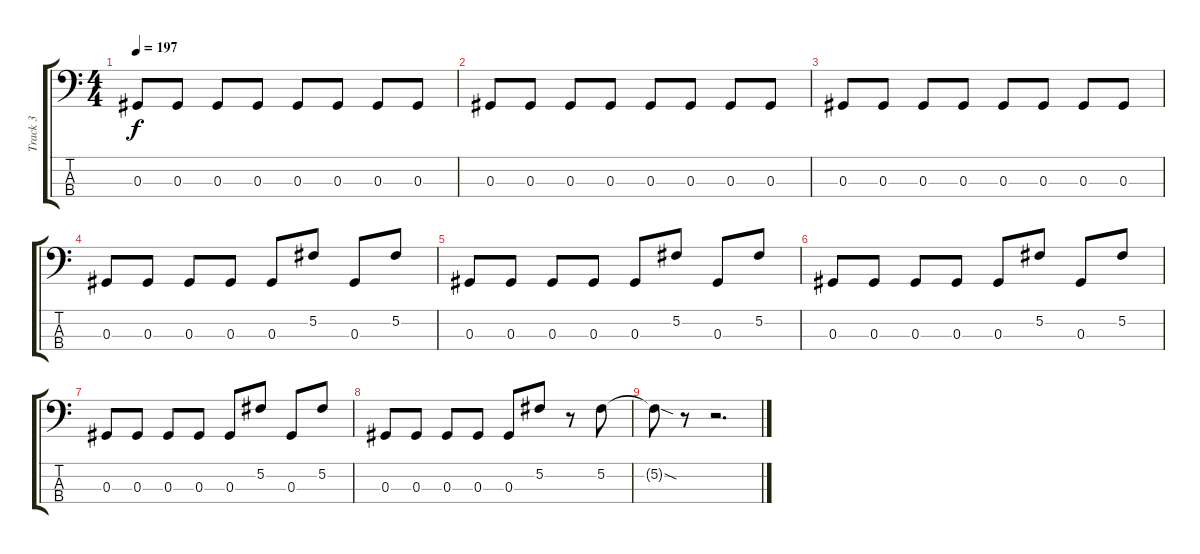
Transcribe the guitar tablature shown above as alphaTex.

\track ("Track 3" "Track 3") {instrument electricbassfinger}
\staff {score tabs}
\tuning (Gb2 Db2 Ab1 Eb1) {hide}
\ts (4 4)
\tempo 197
\clef f4
\ks c
0.3.8{dy f} 0.3.8 0.3.8 0.3.8 0.3.8 0.3.8 0.3.8 0.3.8 |
0.3.8 0.3.8 0.3.8 0.3.8 0.3.8 0.3.8 0.3.8 0.3.8 |
0.3.8 0.3.8 0.3.8 0.3.8 0.3.8 0.3.8 0.3.8 0.3.8 |
0.3.8 0.3.8 0.3.8 0.3.8 0.3.8 5.2.8 0.3.8 5.2.8 |
0.3.8 0.3.8 0.3.8 0.3.8 0.3.8 5.2.8 0.3.8 5.2.8 |
0.3.8 0.3.8 0.3.8 0.3.8 0.3.8 5.2.8 0.3.8 5.2.8 |
0.3.8 0.3.8 0.3.8 0.3.8 0.3.8 5.2.8 0.3.8 5.2.8 |
0.3.8 0.3.8 0.3.8 0.3.8 0.3.8 5.2.8 r.8 5.2.8 |
5.2{sod t}.8 r.8 r.2{d}
